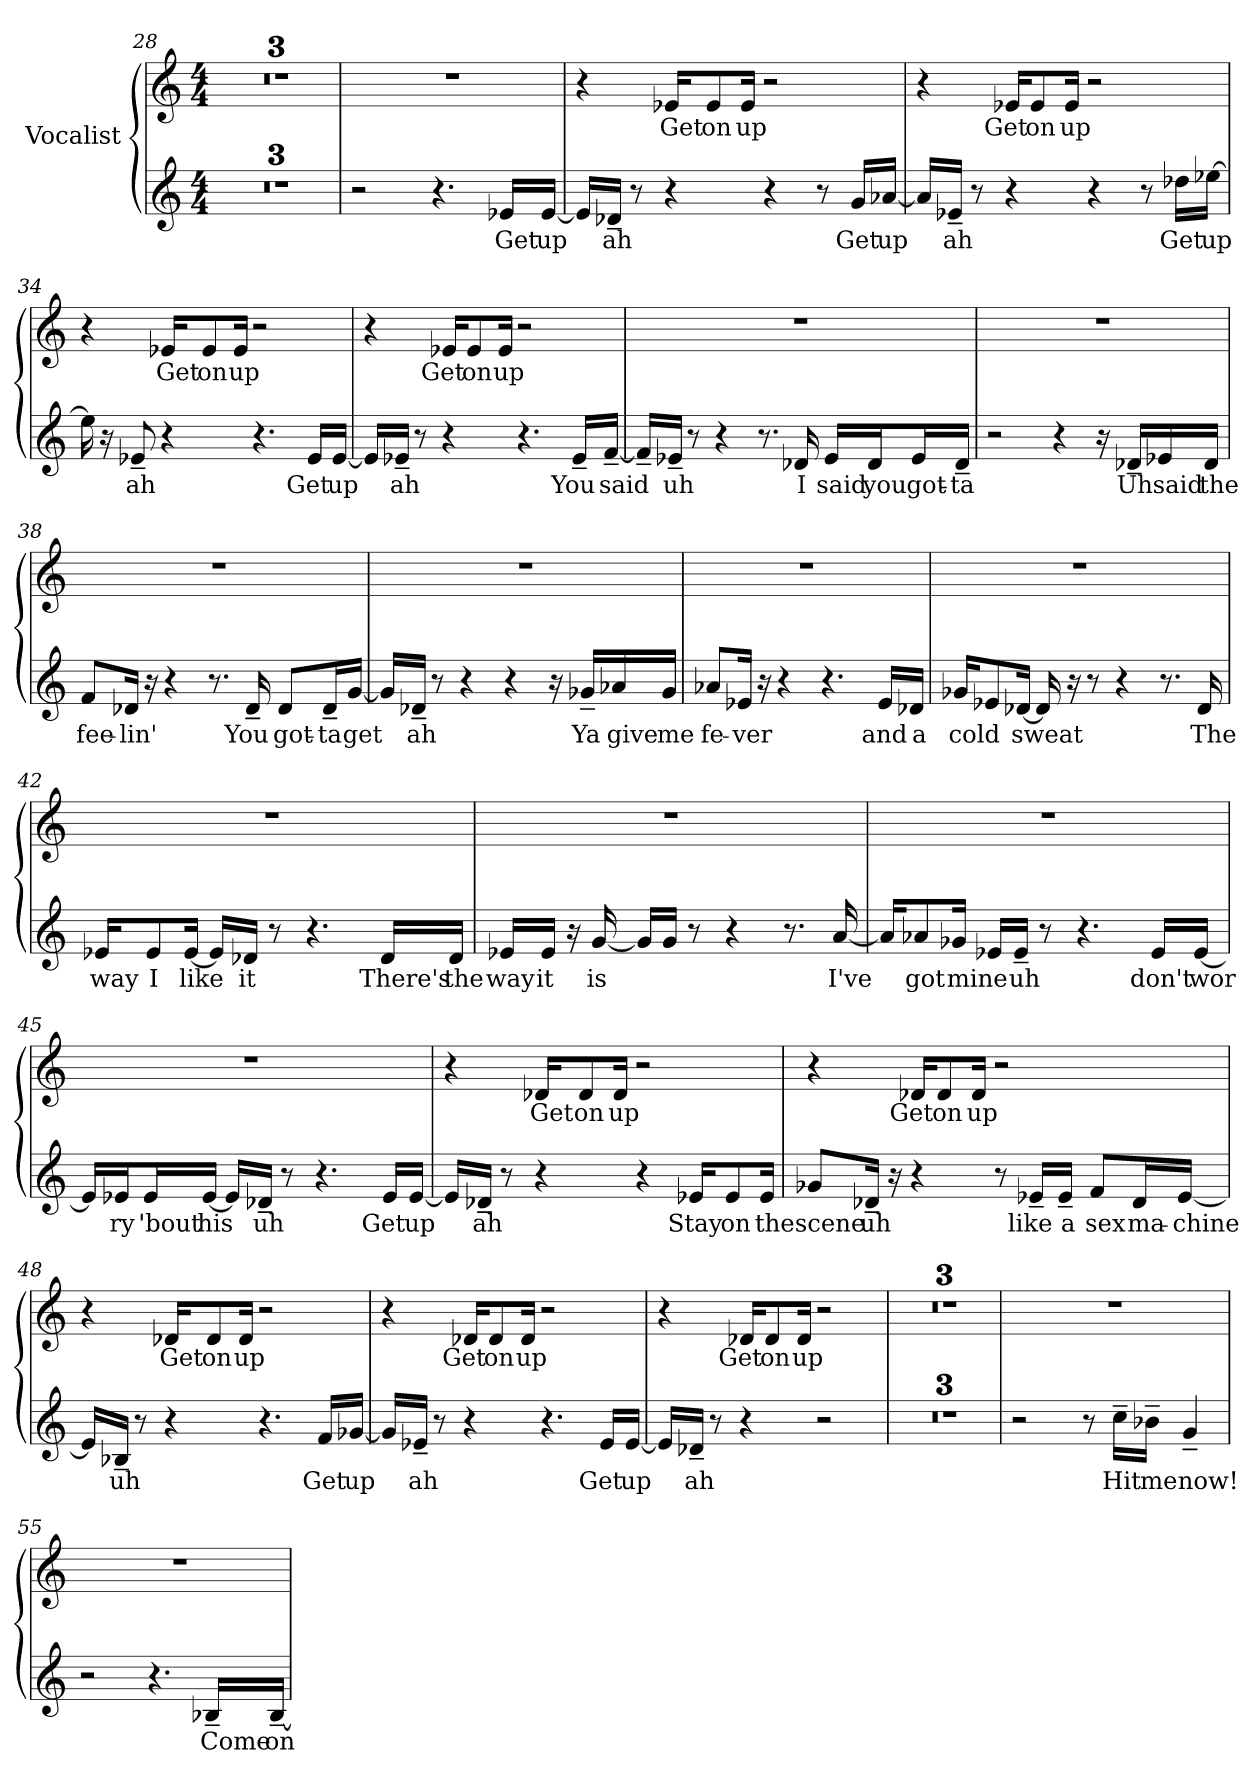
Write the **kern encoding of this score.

**kern	**text	**kern	**text
*part1	*part1	*part1	*part1
*staff2	*staff2	*staff1	*staff1
*I"Vocalist	*	*	*
*clefG2	*	*clefG2	*
*M4/4	*	*M4/4	*
=28	=28	=28	=28
1r	.	1r	.
=29	=29	=29	=29
1r	.	1r	.
=30	=30	=30	=30
1r	.	1r	.
=31	=31	=31	=31
2r	.	1r	.
4.r	.	.	.
16e-X/LL	Get	.	.
[16e-/JJ	up	.	.
=32	=32	=32	=32
16e-/LL]	_	4r	.
16d-X~/JJ	ah	.	.
8r	.	.	.
4r	.	16e-X/KL	Get
.	.	8e-/	on
.	.	16e-/Jk	up
4r	.	2r	.
8r	.	.	.
16g/LL	Get	.	.
[16a-X/JJ	up	.	.
=33	=33	=33	=33
16a-/LL]	_	4r	.
16e-X~/JJ	ah	.	.
8r	.	.	.
4r	.	16e-X/KL	Get
.	.	8e-/	on
.	.	16e-/Jk	up
4r	.	2r	.
8r	.	.	.
16dd-X\LL	Get	.	.
[16ee-X\JJ	up	.	.
=34	=34	=34	=34
16ee-]	_	4r	.
16r	.	.	.
8e-X~	ah	.	.
4r	.	16e-X/KL	Get
.	.	8e-/	on
.	.	16e-/Jk	up
4.r	.	2r	.
16e-/LL	Get	.	.
[16e-/JJ	up	.	.
=35	=35	=35	=35
16e-/LL]	_	4r	.
16e-X~/JJ	ah	.	.
8r	.	.	.
4r	.	16e-X/KL	Get
.	.	8e-/	on
.	.	16e-/Jk	up
4.r	.	2r	.
16e-~/LL	You	.	.
[16f~/JJ	said	.	.
=36	=36	=36	=36
16f~/LL]	_	1r	.
16e-X~/JJ	uh	.	.
8r	.	.	.
4r	.	.	.
8.r	.	.	.
16d-X	I	.	.
16e-/LL	said	.	.
16d-/J	you	.	.
16e-/L	got-	.	.
16d-~/JJ	-ta	.	.
=37	=37	=37	=37
2r	.	1r	.
4r	.	.	.
16r	.	.	.
16d-X~/LL	Uh	.	.
16e-X/	said	.	.
16d-/JJ	the	.	.
=38	=38	=38	=38
8f/L	fee-	1r	.
16d-X/Jk	-lin'	.	.
16r	.	.	.
4r	.	.	.
8.r	.	.	.
16d-~	You	.	.
8d-/L	got-	.	.
16d-~/L	-ta	.	.
[16g/JJ	get	.	.
=39	=39	=39	=39
16g/LL]	_	1r	.
16d-X~/JJ	ah	.	.
8r	.	.	.
4r	.	.	.
4r	.	.	.
16r	.	.	.
16g-X~/LL	Ya	.	.
16a-X/	give	.	.
16g-/JJ	me	.	.
=40	=40	=40	=40
8a-X/L	fe-	1r	.
16e-X/Jk	-ver	.	.
16r	.	.	.
4r	.	.	.
4.r	.	.	.
16e-/LL	and	.	.
16d-X/JJ	a	.	.
=41	=41	=41	=41
16g-X/KL	cold	1r	.
8e-X/	_	.	.
[16d-X/Jk	sweat	.	.
16d-]	_	.	.
16r	.	.	.
8r	.	.	.
4r	.	.	.
8.r	.	.	.
16d-	The	.	.
=42	=42	=42	=42
16e-X/KL	way	1r	.
8e-/	I	.	.
[16e-/Jk	like	.	.
16e-/LL]	_	.	.
16d-X/JJ	it	.	.
8r	.	.	.
4.r	.	.	.
16d-/LL	There's	.	.
16d-/JJ	the	.	.
=43	=43	=43	=43
16e-X/LL	way	1r	.
16e-/JJ	it	.	.
16r	.	.	.
[16g	is	.	.
16g/LL]	_	.	.
16g/JJ	_	.	.
8r	.	.	.
4r	.	.	.
8.r	.	.	.
[16a	I've	.	.
=44	=44	=44	=44
16a/KL]	_	1r	.
8a-X/	got	.	.
16g-X/Jk	mine	.	.
16e-X/LL	_	.	.
16e-~/JJ	uh	.	.
8r	.	.	.
4.r	.	.	.
16e-/LL	don't	.	.
[16e-/JJ	wor-	.	.
=45	=45	=45	=45
16e-/LL]	_	1r	.
16e-X/J	-ry	.	.
16e-/L	'bout	.	.
[16e-/JJ	his	.	.
16e-/LL]	_	.	.
16d-X~/JJ	uh	.	.
8r	.	.	.
4.r	.	.	.
16e-/LL	Get	.	.
[16e-/JJ	up	.	.
=46	=46	=46	=46
16e-/LL]	_	4r	.
16d-X~/JJ	ah	.	.
8r	.	.	.
4r	.	16d-X/KL	Get
.	.	8d-/	on
.	.	16d-/Jk	up
4r	.	2r	.
16e-X/KL	Stay	.	.
8e-/	on	.	.
16e-/Jk	the	.	.
=47	=47	=47	=47
8g-X/L	scene	4r	.
16d-X~/Jk	uh	.	.
16r	.	.	.
4r	.	16d-X/KL	Get
.	.	8d-/	on
.	.	16d-/Jk	up
8r	.	2r	.
16e-X~/LL	like	.	.
16e-~/JJ	a	.	.
8f/L	sex	.	.
16d-/L	ma-	.	.
[16e-/JJ	-chine	.	.
=48	=48	=48	=48
16e-/LL]	_	4r	.
16B-X~/JJ	uh	.	.
8r	.	.	.
4r	.	16d-X/KL	Get
.	.	8d-/	on
.	.	16d-/Jk	up
4.r	.	2r	.
16f/LL	Get	.	.
[16g-X/JJ	up	.	.
=49	=49	=49	=49
16g-/LL]	_	4r	.
16e-X~/JJ	ah	.	.
8r	.	.	.
4r	.	16d-X/KL	Get
.	.	8d-/	on
.	.	16d-/Jk	up
4.r	.	2r	.
16e-/LL	Get	.	.
[16e-/JJ	up	.	.
=50	=50	=50	=50
16e-/LL]	_	4r	.
16d-X~/JJ	ah	.	.
8r	.	.	.
4r	.	16d-X/KL	Get
.	.	8d-/	on
.	.	16d-/Jk	up
2r	.	2r	.
=51	=51	=51	=51
1r	.	1r	.
=52	=52	=52	=52
1r	.	1r	.
=53	=53	=53	=53
1r	.	1r	.
=54	=54	=54	=54
2r	.	1r	.
8r	.	.	.
16cc~\LL	Hit	.	.
16b-X~\JJ	me	.	.
4g~	now!	.	.
=55	=55	=55	=55
2r	.	1r	.
4.r	.	.	.
16B-X~/LL	Come	.	.
[16B-~/JJ	on	.	.
=	=	=	=
*-	*-	*-	*-
